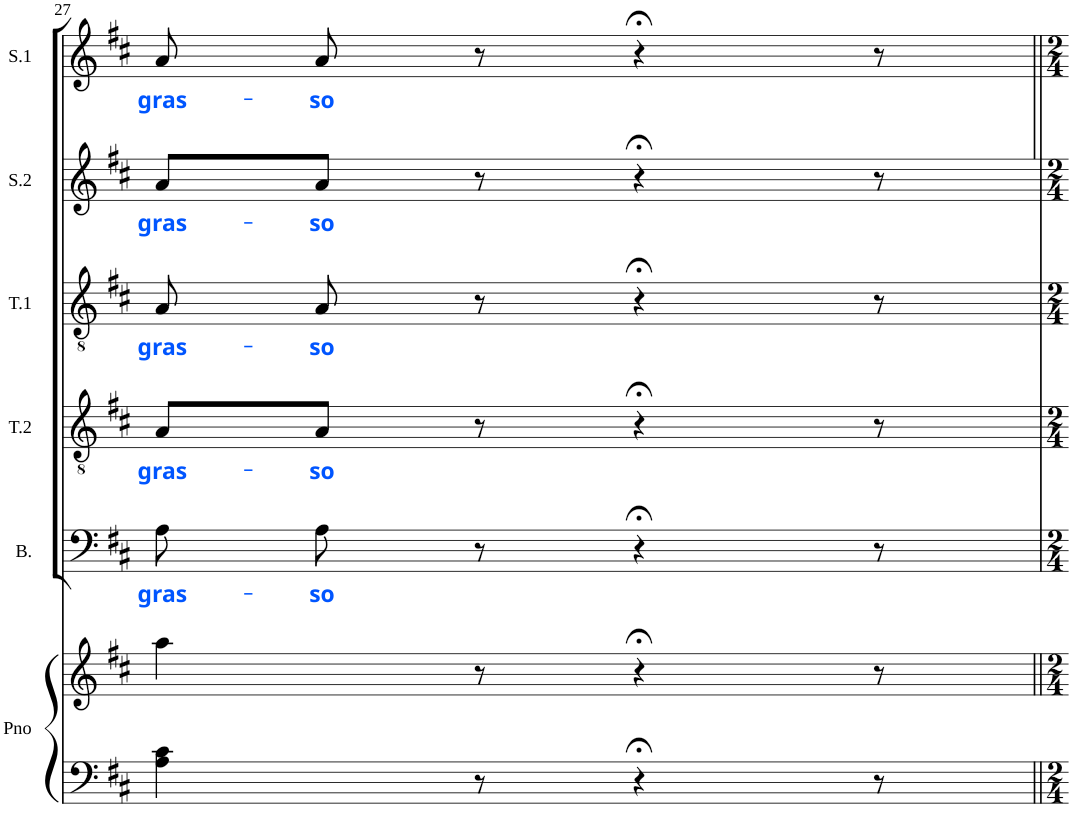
**kern	**kern	**kern	**text	**kern	**text	**kern	**text	**kern	**text	**kern	**text
*part6	*part6	*part5	*part5	*part4	*part4	*part3	*part3	*part2	*part2	*part1	*part1
*staff7	*staff6	*staff5	*staff5	*staff4	*staff4	*staff3	*staff3	*staff2	*staff2	*staff1	*staff1
*I"Piano	*	*I"Bass	*	*I"Tenor 2	*	*I"Tenor 1	*	*I"Soprano 2	*	*I"Soprano 1	*
*I'Pno	*	*I'B.	*	*I'T.2	*	*I'T.1	*	*I'S.2	*	*I'S.1	*
!!LO:PB:g=z
*clefF4	*clefG2	*clefF4	*	*clefGv2	*	*clefGv2	*	*clefG2	*	*clefG2	*
*k[f#c#]	*k[f#c#]	*k[f#c#]	*	*k[f#c#]	*	*k[f#c#]	*	*k[f#c#]	*	*k[f#c#]	*
*D:	*D:	*D:	*	*D:	*	*D:	*	*D:	*	*D:	*
*M6/8	*M6/8	*M6/8	*	*M6/8	*	*M6/8	*	*M6/8	*	*M6/8	*
=27	=27	=27	=27	=27	=27	=27	=27	=27	=27	=27	=27
!	!	!	!LO:LY:b:color=#0055FF	!	!LO:LY:b:color=#0055FF	!	!LO:LY:b:color=#0055FF	!	!LO:LY:b:color=#0055FF	!	!LO:LY:b:color=#0055FF
4A\ 4c#\	4aa\	8A\L	gras-	8A/L	gras-	8A/L	gras-	8a/L	gras-	8a/L	gras-
!	!	!	!LO:LY:b:color=#0055FF	!	!LO:LY:b:color=#0055FF	!	!LO:LY:b:color=#0055FF	!	!LO:LY:b:color=#0055FF	!	!LO:LY:b:color=#0055FF
.	.	8A\J	-so	8A/J	-so	8A/J	-so	8a/J	-so	8a/J	-so
8r	8r	8r	.	8r	.	8r	.	8r	.	8r	.
4r;<	4r;<	4r;<	.	4r;<	.	4r;<	.	4r;<	.	4r;<	.
8r	8r	8r	.	8r	.	8r	.	8r	.	8r	.
=||	=||	=||	=||	=||	=||	=||	=||	=||	=||	=||	=||
*-	*-	*-	*-	*-	*-	*-	*-	*-	*-	*-	*-
